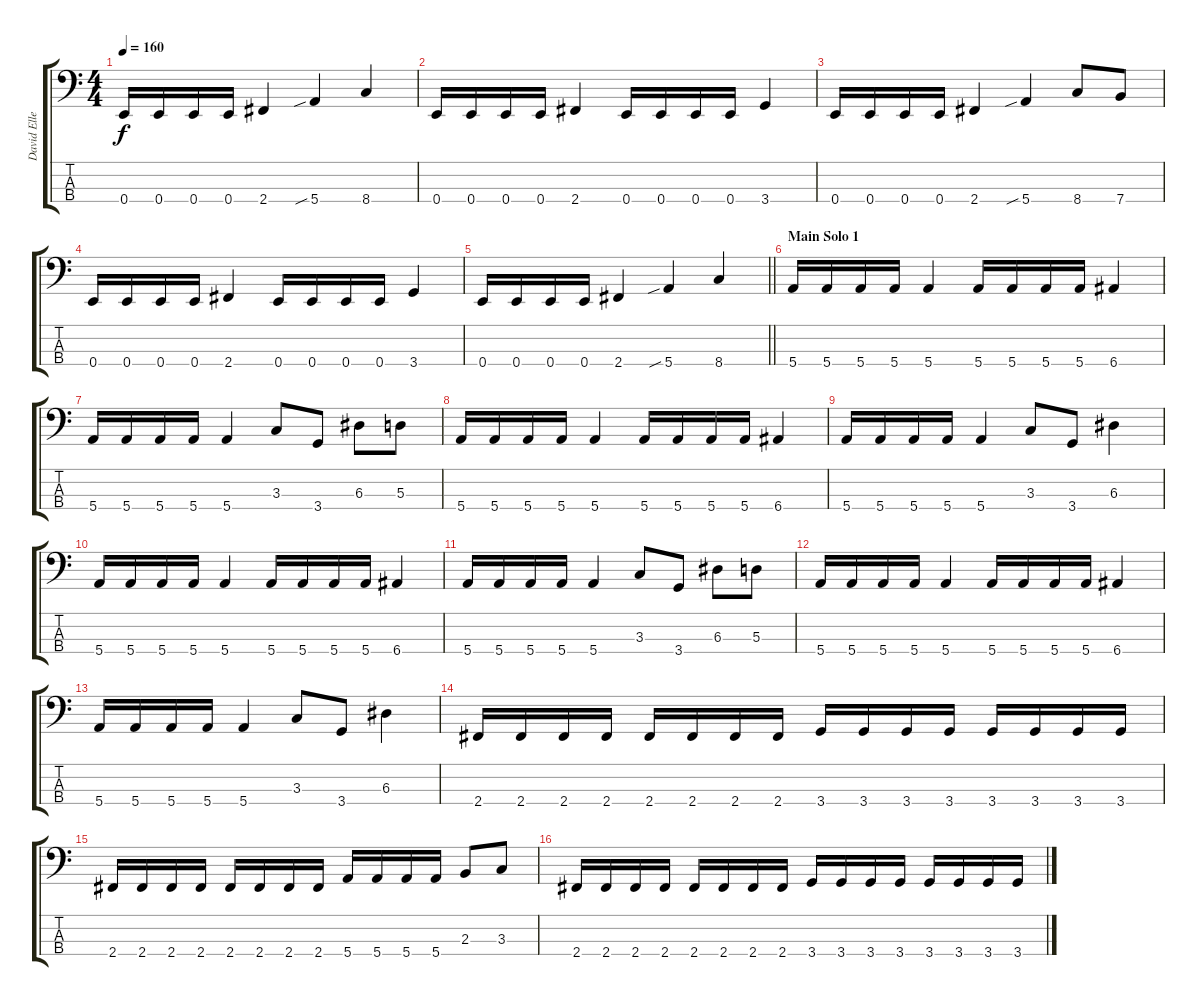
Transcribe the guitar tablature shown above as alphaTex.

\track ("David Ellefson" "David Elle") {instrument electricbasspick}
\staff {score tabs}
\tuning (G2 D2 A1 E1) {hide}
\ts (4 4)
\tempo 160
\clef f4
\ks c
0.4.16{dy f} 0.4.16 0.4.16 0.4.16 2.4.4 5.4{sib}.4 8.4.4 |
0.4.16 0.4.16 0.4.16 0.4.16 2.4.4 0.4.16 0.4.16 0.4.16 0.4.16 3.4.4 |
0.4.16 0.4.16 0.4.16 0.4.16 2.4.4 5.4{sib}.4 8.4.8 7.4.8 |
0.4.16 0.4.16 0.4.16 0.4.16 2.4.4 0.4.16 0.4.16 0.4.16 0.4.16 3.4.4 |
\barLineRight lightlight
0.4.16 0.4.16 0.4.16 0.4.16 2.4.4 5.4{sib}.4 8.4.4 |
\section ("" "Main Solo 1")
5.4.16 5.4.16 5.4.16 5.4.16 5.4.4 5.4.16 5.4.16 5.4.16 5.4.16 6.4.4 |
5.4.16 5.4.16 5.4.16 5.4.16 5.4.4 3.3.8 3.4.8 6.3.8 5.3.8 |
5.4.16 5.4.16 5.4.16 5.4.16 5.4.4 5.4.16 5.4.16 5.4.16 5.4.16 6.4.4 |
5.4.16 5.4.16 5.4.16 5.4.16 5.4.4 3.3.8 3.4.8 6.3.4 |
5.4.16 5.4.16 5.4.16 5.4.16 5.4.4 5.4.16 5.4.16 5.4.16 5.4.16 6.4.4 |
5.4.16 5.4.16 5.4.16 5.4.16 5.4.4 3.3.8 3.4.8 6.3.8 5.3.8 |
5.4.16 5.4.16 5.4.16 5.4.16 5.4.4 5.4.16 5.4.16 5.4.16 5.4.16 6.4.4 |
5.4.16 5.4.16 5.4.16 5.4.16 5.4.4 3.3.8 3.4.8 6.3.4 |
2.4.16 2.4.16 2.4.16 2.4.16 2.4.16 2.4.16 2.4.16 2.4.16 3.4.16 3.4.16 3.4.16 3.4.16 3.4.16 3.4.16 3.4.16 3.4.16 |
2.4.16 2.4.16 2.4.16 2.4.16 2.4.16 2.4.16 2.4.16 2.4.16 5.4.16 5.4.16 5.4.16 5.4.16 2.3.8 3.3.8 |
2.4.16 2.4.16 2.4.16 2.4.16 2.4.16 2.4.16 2.4.16 2.4.16 3.4.16 3.4.16 3.4.16 3.4.16 3.4.16 3.4.16 3.4.16 3.4.16
